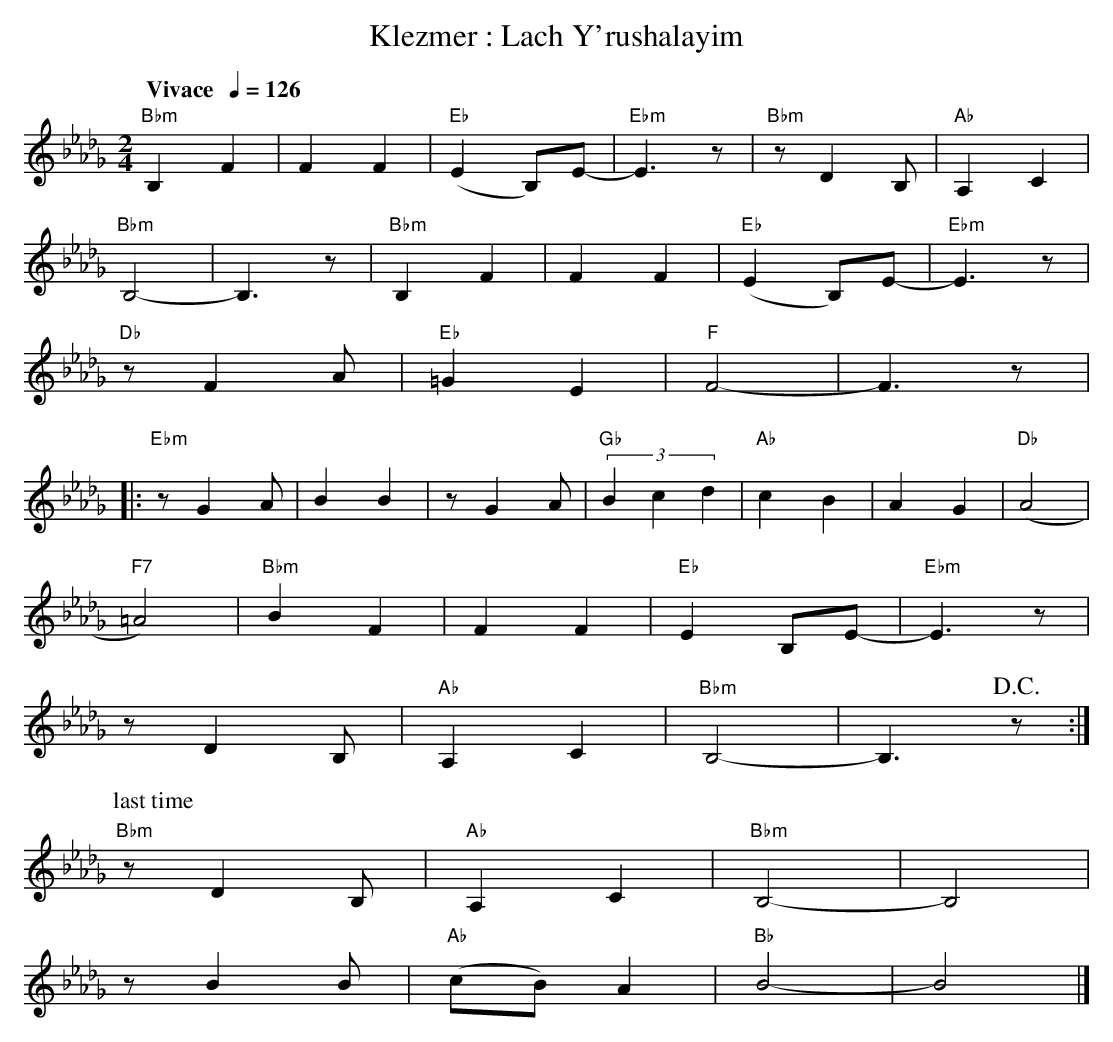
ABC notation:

X:1
T:Klezmer : Lach Y'rushalayim
M:2/4
L:1/8
Q:"Vivace  " 1/4=126
K:Bbm
"Bbm"B,2 F2 | F2 F2 | "Eb"(E2 B,)E- | "Ebm"E3 z | "Bbm"z D2 B, | "Ab"A,2 C2 |
"Bbm"B,4- | B,3 z | "Bbm"B,2 F2 | F2 F2 | "Eb"(E2 B,)E- | "Ebm"E3 z |
"Db"z F2 A | "Eb"=G2 E2 | "F"F4- | F3 z |:
"Ebm"z G2 A | B2 B2 | z G2 A | "Gb"(3B2c2d2 | "Ab"c2 B2 | A2 G2 | "Db"(A4 |
"F7"=A4) | "Bbm"B2 F2 | F2 F2 | "Eb"E2 B,E- | "Ebm"E3 z |
z D2 B, | "Ab"A,2 C2 | "Bbm"B,4- | B,3 !D.C.!z :|
%%vskip 1
P:last time
"Bbm"z D2 B, | "Ab"A,2 C2 | "Bbm"B,4- | B,4 |
z B2 B | "Ab"(cB) A2 | "Bb"B4- | B4 |]
